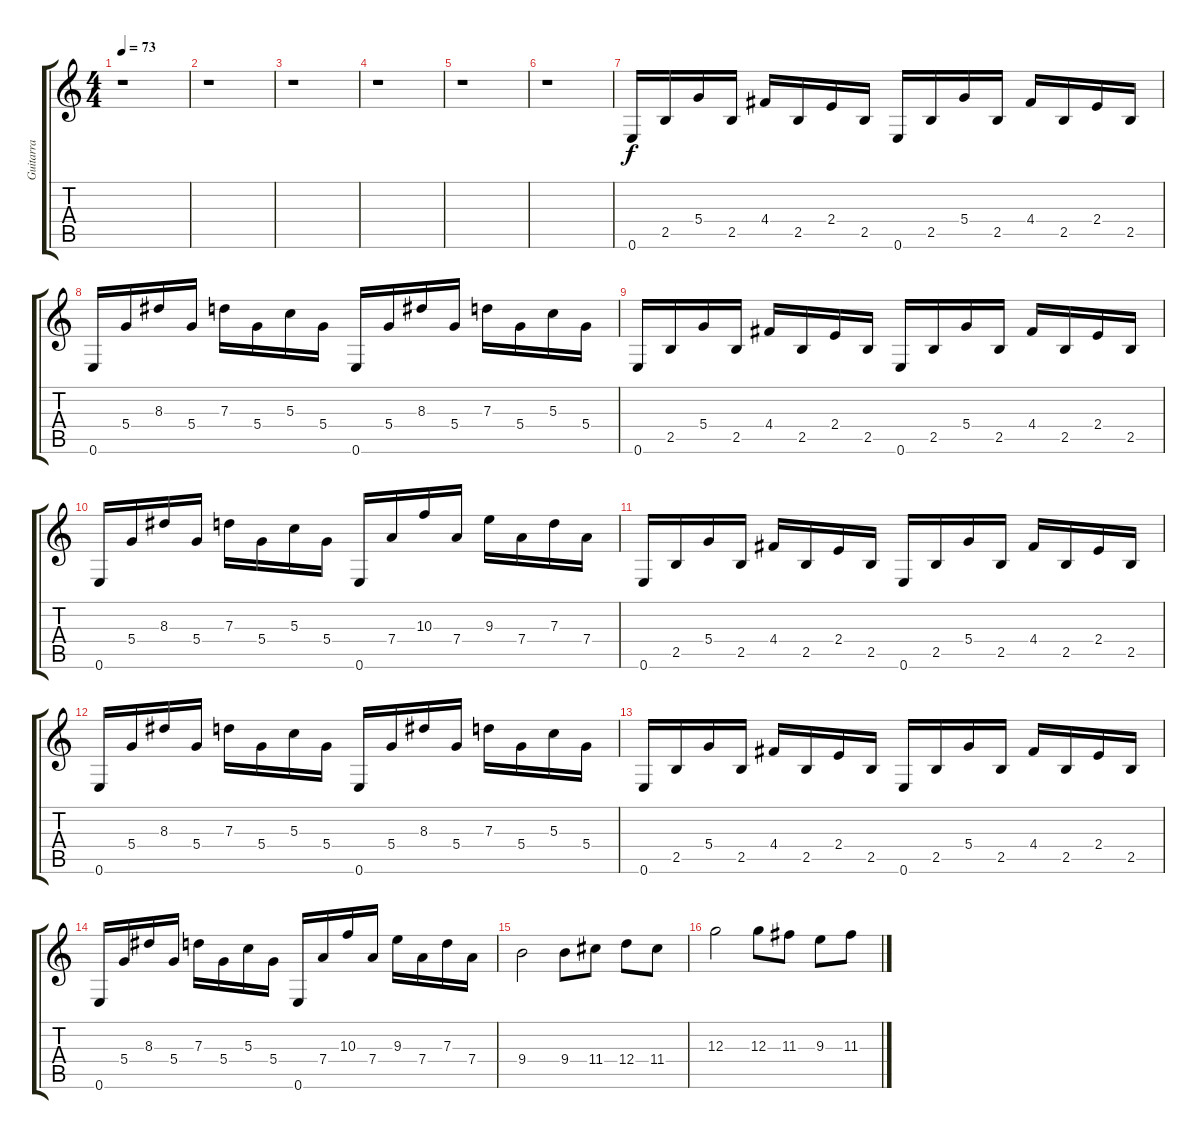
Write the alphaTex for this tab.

\track ("Guitarra" "Guitarra") {instrument distortionguitar}
\staff {score tabs}
\tuning (E4 B3 G3 D3 A2 E2) {hide}
\ts (4 4)
\tempo 73
\clef g2
\ks c
r.1{dy f} |
r.1 |
r.1 |
r.1 |
r.1 |
r.1 |
0.6.16{volume 16} 2.5.16 5.4.16 2.5.16 4.4.16 2.5.16 2.4.16 2.5.16 0.6.16 2.5.16 5.4.16 2.5.16 4.4.16 2.5.16 2.4.16 2.5.16 |
0.6.16 5.4.16 8.3.16 5.4.16 7.3.16 5.4.16 5.3.16 5.4.16 0.6.16 5.4.16 8.3.16 5.4.16 7.3.16 5.4.16 5.3.16 5.4.16 |
0.6.16 2.5.16 5.4.16 2.5.16 4.4.16 2.5.16 2.4.16 2.5.16 0.6.16 2.5.16 5.4.16 2.5.16 4.4.16 2.5.16 2.4.16 2.5.16 |
0.6.16 5.4.16 8.3.16 5.4.16 7.3.16 5.4.16 5.3.16 5.4.16 0.6.16 7.4.16 10.3.16 7.4.16 9.3.16 7.4.16 7.3.16 7.4.16 |
0.6.16 2.5.16 5.4.16 2.5.16 4.4.16 2.5.16 2.4.16 2.5.16 0.6.16 2.5.16 5.4.16 2.5.16 4.4.16 2.5.16 2.4.16 2.5.16 |
0.6.16 5.4.16 8.3.16 5.4.16 7.3.16 5.4.16 5.3.16 5.4.16 0.6.16 5.4.16 8.3.16 5.4.16 7.3.16 5.4.16 5.3.16 5.4.16 |
0.6.16 2.5.16 5.4.16 2.5.16 4.4.16 2.5.16 2.4.16 2.5.16 0.6.16 2.5.16 5.4.16 2.5.16 4.4.16 2.5.16 2.4.16 2.5.16 |
0.6.16 5.4.16 8.3.16 5.4.16 7.3.16 5.4.16 5.3.16 5.4.16 0.6.16 7.4.16 10.3.16 7.4.16 9.3.16 7.4.16 7.3.16 7.4.16 |
9.4.2 9.4.8 11.4.8 12.4.8 11.4.8 |
12.3.2 12.3.8 11.3.8 9.3.8 11.3.8
